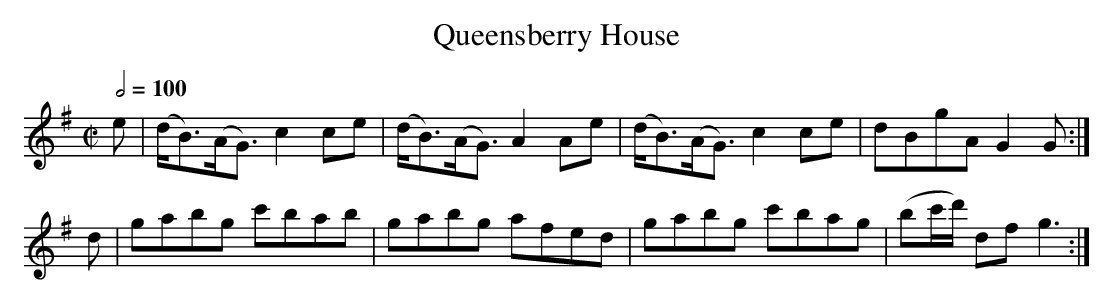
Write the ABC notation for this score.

X:1
T:Queensberry House
M:C|
L:1/8
Q:1/2=100
K:G
e|(d<B)(A<G) c2 ce|(d<B)(A<G) A2Ae|(d<B)(A<G) c2 ce| dBgA        G2G:|
d| gabg      c'bab| gabg      afed| gabg      c'bag|(bc'/d'/) df g3 :|
